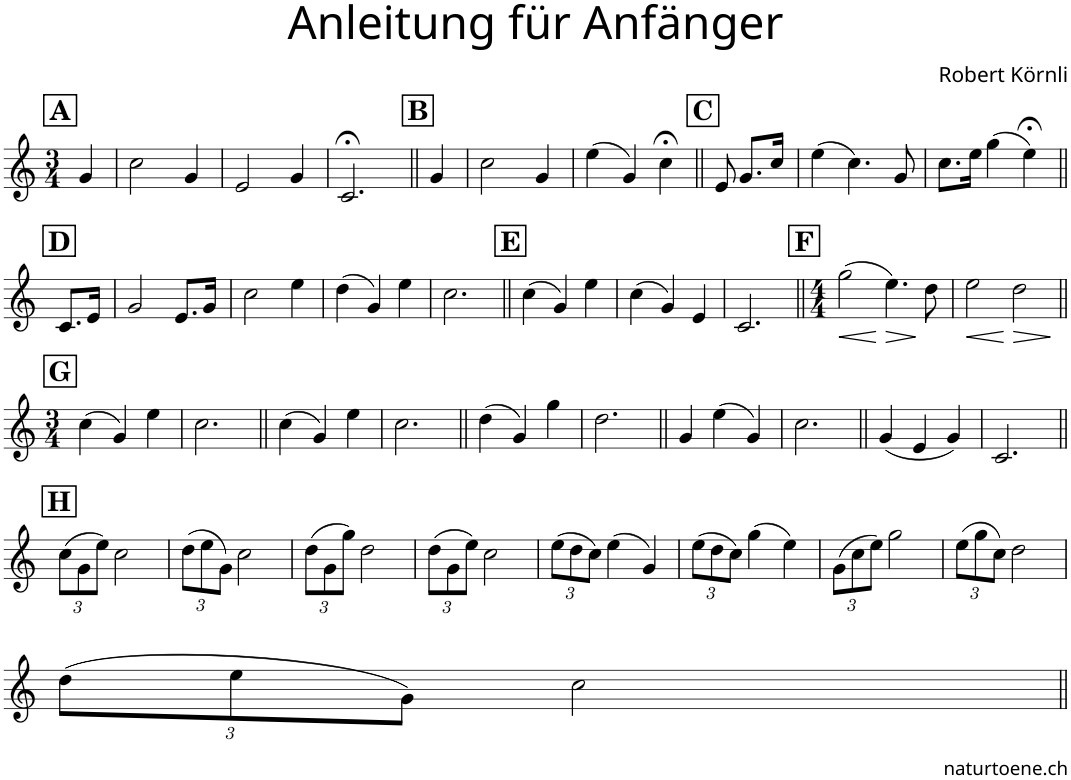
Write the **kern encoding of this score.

**kern	**dynam
*part1	*part1
*staff1	*staff1
*I"Alphorn	*
*I'Alphn.	*
*clefG2	*
*Trd4c6	*
*k[]	*
*M3/4	*
!!LO:REH:place=s1:a:B:cj:fs=14:t=A
=	=
4g/	.
=1	=1
2cc\	.
4g/	.
=2	=2
2e/	.
4g/	.
=3	=3
2.c;</	.
!!LO:REH:place=s1:a:B:cj:fs=14:t=B
=4||	=4||
4g/	.
=5	=5
2cc\	.
4g/	.
=6	=6
(4ee\	.
4g/)	.
4cc;<\	.
!!LO:REH:place=s1:a:B:cj:fs=14:t=C
=7||	=7||
8e/	.
8.g/L	.
16cc/Jk	.
=8	=8
(4ee\	.
4.cc\)	.
8g/	.
=9	=9
8.cc\L	.
16ee\Jk	.
(4gg\	.
4ee;<\)	.
!!LO:LB:g=z
!!LO:REH:place=s1:a:B:cj:fs=14:t=D
=10||	=10||
8.c/L	.
16e/Jk	.
=11	=11
2g/	.
8.e/L	.
16g/Jk	.
=12	=12
2cc\	.
4ee\	.
=13	=13
(4dd\	.
4g/)	.
4ee\	.
=14	=14
2.cc\	.
!!LO:REH:place=s1:a:B:cj:fs=14:t=E
=15||	=15||
(4cc\	.
4g/)	.
4ee\	.
=16	=16
(4cc\	.
4g/)	.
4e/	.
=17	=17
2.c/	.
!!LO:REH:place=s1:a:B:cj:fs=14:t=F
=18||	=18||
*M4/4	*
!	!LO:HP:b
(2gg\	<
!	!LO:HP:n=1:b
4.ee\)	[ >
8dd\	]
=19	=19
!	!LO:HP:b
2ee\	<
!	!LO:HP:n=1:b
2dd\	[ >
.	]
!!LO:LB:g=z
!!LO:REH:place=s1:a:B:cj:fs=14:t=G
=20||	=20||
*M3/4	*
(4cc\	.
4g/)	.
4ee\	.
=21	=21
2.cc\	.
=22||	=22||
(4cc\	.
4g/)	.
4ee\	.
=23	=23
2.cc\	.
=24||	=24||
(4dd\	.
4g/)	.
4gg\	.
=25	=25
2.dd\	.
=26||	=26||
4g/	.
(4ee\	.
4g/)	.
=27	=27
2.cc\	.
=28||	=28||
(4g/	.
4e/	.
4g/)	.
=29	=29
2.c/	.
!!LO:LB:g=z
!!LO:REH:place=s1:a:B:cj:fs=14:t=H
=30||	=30||
*Xbrackettup	*
(12cc\L	.
12g\	.
12ee\J)	.
2cc\	.
=31	=31
(12dd\L	.
12ee\	.
12g\J)	.
2cc\	.
=32	=32
(12dd\L	.
12g\	.
12gg\J)	.
2dd\	.
=33	=33
(12dd\L	.
12g\	.
12ee\J)	.
2cc\	.
=34	=34
(12ee\L	.
12dd\	.
12cc\J)	.
(4ee\	.
4g/)	.
=35	=35
(12ee\L	.
12dd\	.
12cc\J)	.
(4gg\	.
4ee\)	.
=36	=36
(12g\L	.
12cc\	.
12ee\J)	.
2gg\	.
=37	=37
(12ee\L	.
12gg\	.
12cc\J)	.
2dd\	.
!!LO:LB:g=z
=38	=38
(12dd\L	.
12ee\	.
12g\J)	.
2cc\	.
=||	=||
*-	*-
